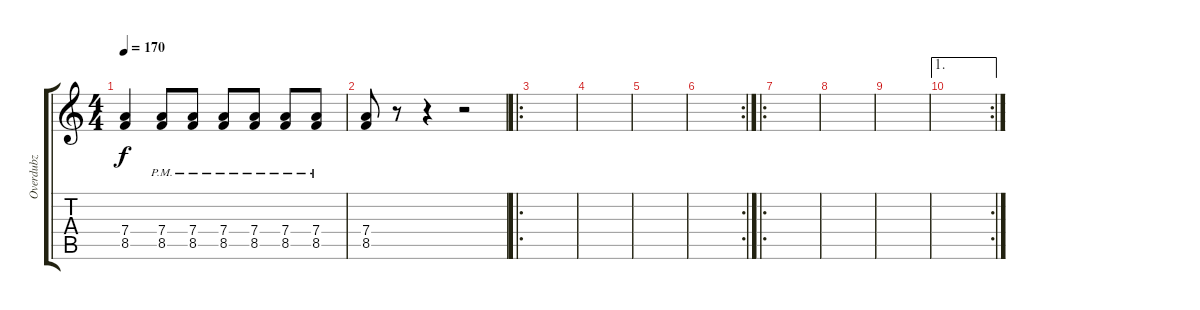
\track ("Overdubz" "Overdubz") {instrument overdrivenguitar}
\staff {score tabs}
\tuning (E4 B3 G3 D3 A2 E2) {hide}
\ts (4 4)
\tempo 170
\clef g2
\ks c
(7.4 8.5).4{dy f} (7.4{pm} 8.5{pm}).8 (7.4{pm} 8.5{pm}).8 (7.4{pm} 8.5{pm}).8 (7.4{pm} 8.5{pm}).8 (7.4{pm} 8.5{pm}).8 (7.4{pm} 8.5{pm}).8 |
(7.4 8.5).8 r.8 r.4 r.2 |
\ro
|
|
|
\rc 2
|
\ro
|
|
|
\ae 1
\rc 2
